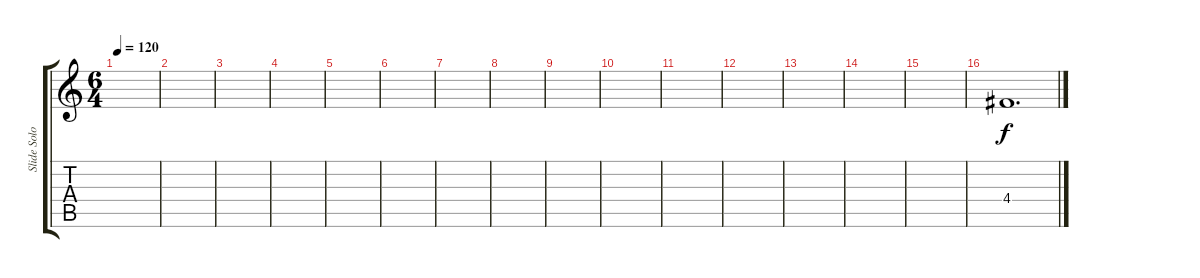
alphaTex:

\track ("Slide Solo" "Slide Solo") {instrument overdrivenguitar}
\staff {score tabs}
\tuning (E4 B3 G3 D3 A2 E2) {hide}
\ts (6 4)
\tempo 120
\clef g2
\ks c
|
|
|
|
|
|
|
|
|
|
|
|
|
|
|
4.4.1{d}
